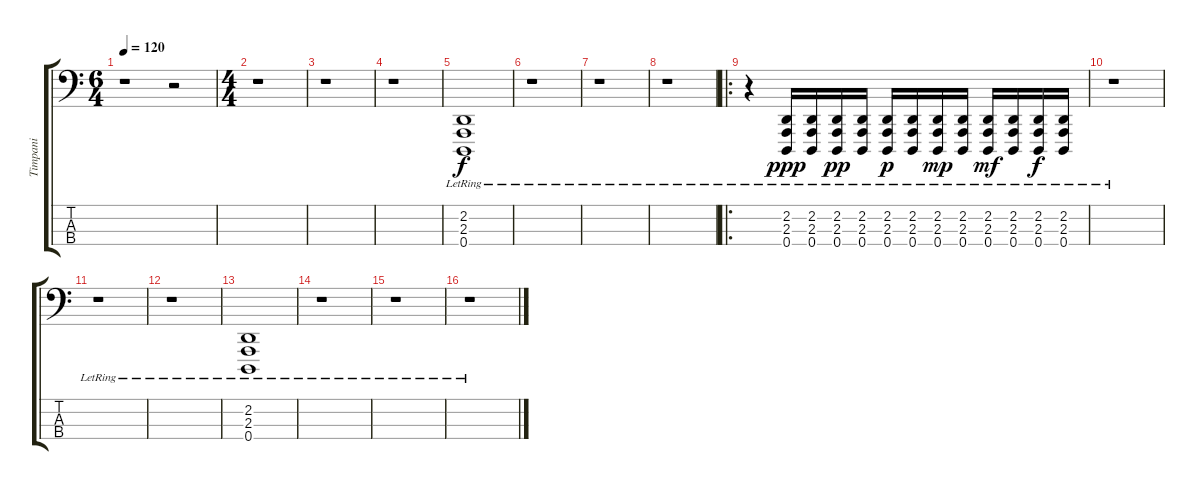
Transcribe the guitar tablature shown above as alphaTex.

\track ("Timpani" "Timpani") {instrument timpani}
\staff {score tabs}
\tuning (F2 C2 G1 D1) {hide}
\ts (6 4)
\tempo 120
\clef f4
\ks c
r.1{dy f instrument timpani} r.2 |
\ts (4 4)
r.1 |
r.1 |
r.1 |
(2.2{lr} 2.3 0.4).1 |
r.1 |
r.1 |
r.1 |
\ro
r.4 (2.2{lr} 2.3 0.4).16{dy ppp} (2.2{lr} 2.3 0.4).16 (2.2{lr} 2.3 0.4).16{dy pp} (2.2{lr} 2.3 0.4).16 (2.2{lr} 2.3 0.4).16{dy p} (2.2{lr} 2.3 0.4).16 (2.2{lr} 2.3 0.4).16{dy mp} (2.2{lr} 2.3 0.4).16 (2.2{lr} 2.3 0.4).16{dy mf} (2.2{lr} 2.3 0.4).16 (2.2{lr} 2.3 0.4).16{dy f} (2.2{lr} 2.3 0.4).16 |
r.1 |
r.1 |
r.1 |
(2.2{lr} 2.3 0.4).1 |
r.1 |
r.1 |
r.1
